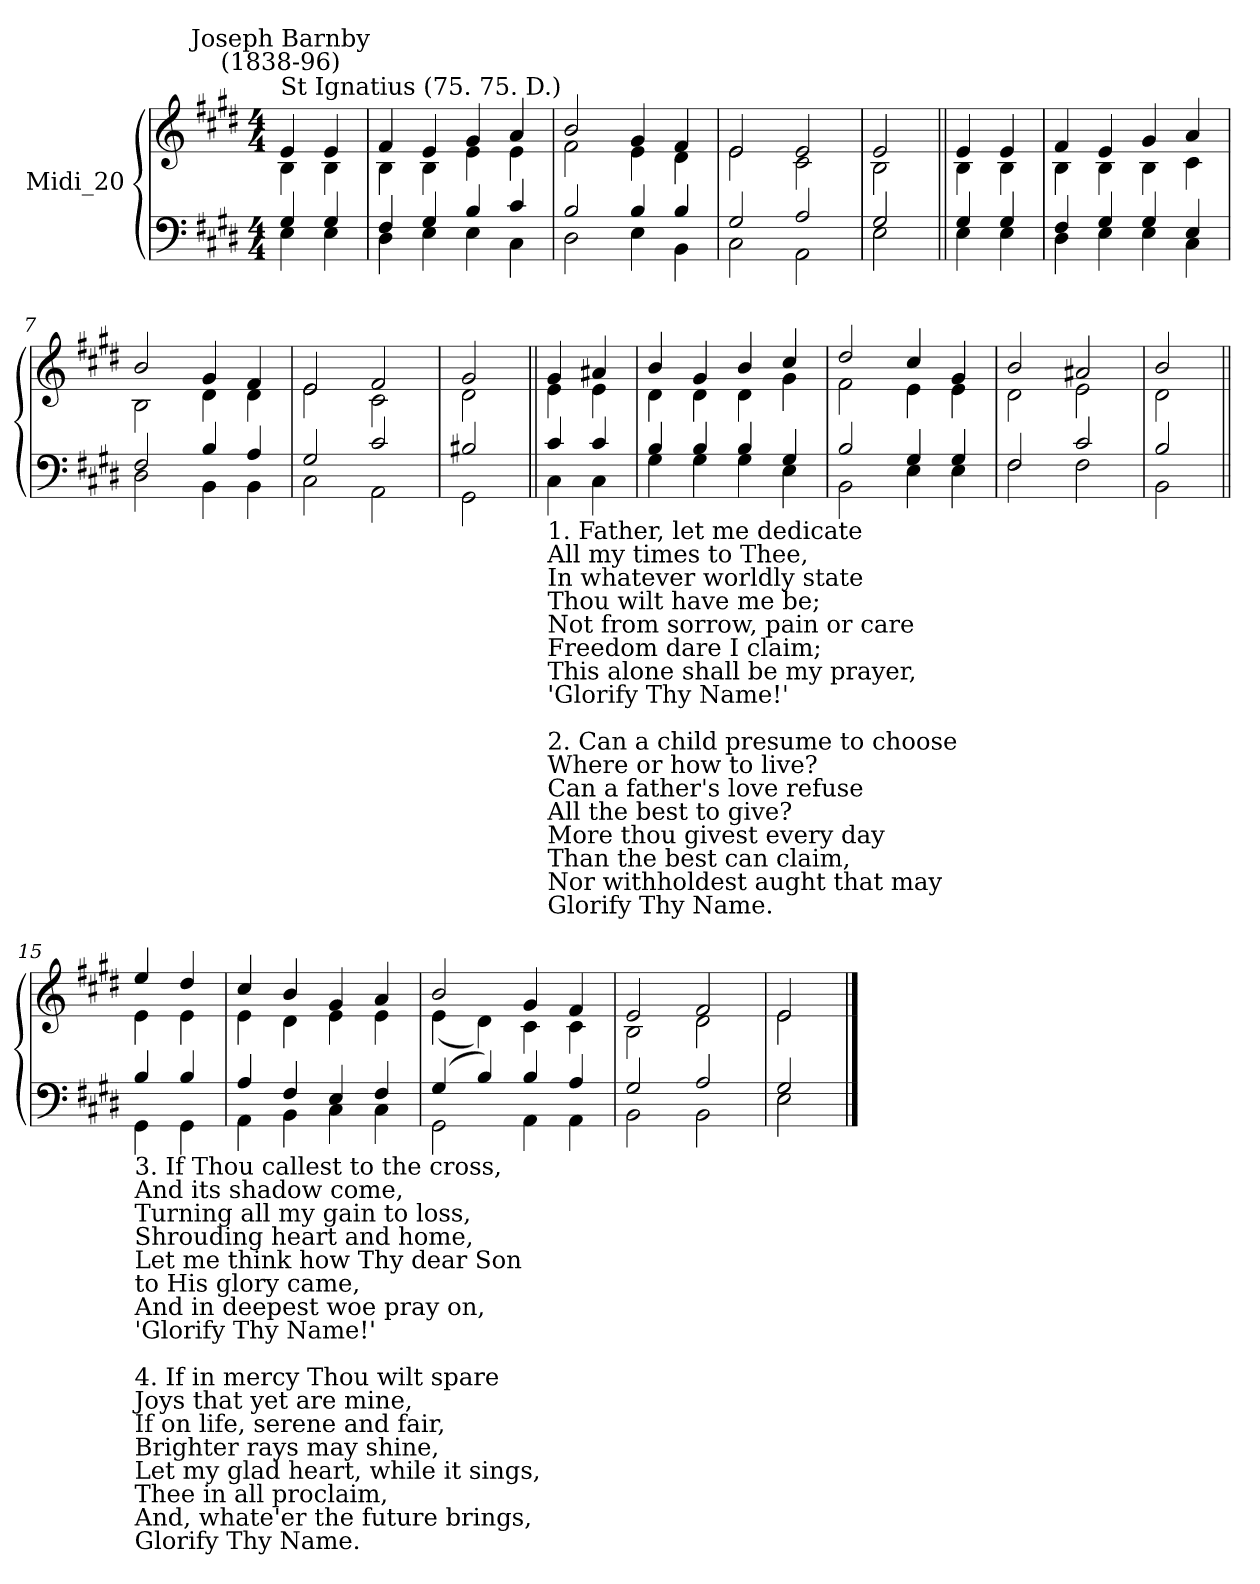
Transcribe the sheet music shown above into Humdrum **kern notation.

**kern	**kern
*part2	*part1
*staff2	*staff1
*I"Midi_20	*I"Midi_20
*clefF4	*clefG2
*k[f#c#g#d#]	*k[f#c#g#d#]
*E:	*E:
*M4/4	*M4/4
=	=
*^	*^
!	!	!LO:TX:a:t=St Ignatius (75. 75. D.)	!
!	!	!LO:TX:a:cj:t=Joseph Barnby\n(1838-96)	!
4G#/	4E\	4e/	4B\
4G#/	4E\	4e/	4B\
=1	=1	=1	=1
4F#/	4D#\	4f#/	4B\
4G#/	4E\	4e/	4B\
4B/	4E\	4g#/	4e\
4c#/	4C#\	4a/	4e\
=2	=2	=2	=2
2B/	2D#\	2b/	2f#\
4B/	4E\	4g#/	4e\
4B/	4BB\	4f#/	4d#\
=3	=3	=3	=3
2G#/	2C#\	2e/	2e\
2A/	2AA\	2e/	2c#\
=4	=4	=4	=4
2G#/	2E\	2e/	2B\
=5||	=5||	=5||	=5||
4G#/	4E\	4e/	4B\
4G#/	4E\	4e/	4B\
=6	=6	=6	=6
4F#/	4D#\	4f#/	4B\
4G#/	4E\	4e/	4B\
4G#/	4E\	4g#/	4B\
4E/	4C#\	4a/	4c#\
=7	=7	=7	=7
2F#/	2D#\	2b/	2B\
4B/	4BB\	4g#/	4d#\
4A/	4BB\	4f#/	4d#\
=8	=8	=8	=8
2G#/	2C#\	2e/	2e\
2c#/	2AA\	2f#/	2c#\
=9	=9	=9	=9
2B#X/	2GG#\	2g#/	2d#\
!!LO:LB:g=z	!!
=10||	=10||	=10||	=10||
!LO:TX:b:t=1. Father, let me dedicate\nAll my times to Thee,\nIn whatever worldly state\nThou wilt have me be;\nNot from sorrow, pain or care\nFreedom dare I claim;\nThis alone shall be my prayer,\n'Glorify Thy Name!'\n\n2. Can a child presume to choose\nWhere or how to live?\nCan a father's love refuse\nAll the best to give?\nMore thou givest every day\nThan the best can claim,\nNor withholdest aught that may\nGlorify Thy Name.	!	!	!
4c#/	4C#\	4g#/	4e\
4c#/	4C#\	4a#X/	4e\
=11	=11	=11	=11
4B/	4G#\	4b/	4d#\
4B/	4G#\	4g#/	4d#\
4B/	4G#\	4b/	4d#\
4G#/	4E\	4cc#/	4g#\
=12	=12	=12	=12
2B/	2BB\	2dd#/	2f#\
4G#/	4E\	4cc#/	4e\
4G#/	4E\	4g#/	4e\
=13	=13	=13	=13
2F#/	2F#\	2b/	2d#\
2c#/	2F#\	2a#X/	2e\
=14	=14	=14	=14
2B/	2BB\	2b/	2d#\
=15||	=15||	=15||	=15||
!LO:TX:b:t=3. If Thou callest to the cross,\nAnd its shadow come,\nTurning all my gain to loss,\nShrouding heart and home,\nLet me think how Thy dear Son\nto His glory came,\nAnd in deepest woe pray on,\n'Glorify Thy Name!'\n\n4. If in mercy Thou wilt spare\nJoys that yet are mine,\nIf on life, serene and fair,\nBrighter rays may shine,\nLet my glad heart, while it sings,\nThee in all proclaim,\nAnd, whate'er the future brings,\nGlorify Thy Name.	!	!	!
4B/	4GG#\	4ee/	4e\
4B/	4GG#\	4dd#/	4e\
=16	=16	=16	=16
4A/	4AA\	4cc#/	4e\
4F#/	4BB\	4b/	4d#\
4E/	4C#\	4g#/	4e\
4F#/	4C#\	4a/	4e\
=17	=17	=17	=17
(>4G#/	2GG#\	2b/	(<4e\
4B/)	.	.	4d#\)
4B/	4AA\	4g#/	4c#\
4A/	4AA\	4f#/	4c#\
=18	=18	=18	=18
2G#/	2BB\	2e/	2B\
2A/	2BB\	2f#/	2d#\
=19	=19	=19	=19
2G#/	2E\	2e/	2e\
*v	*v	*	*
*	*v	*v
==	==
*-	*-
